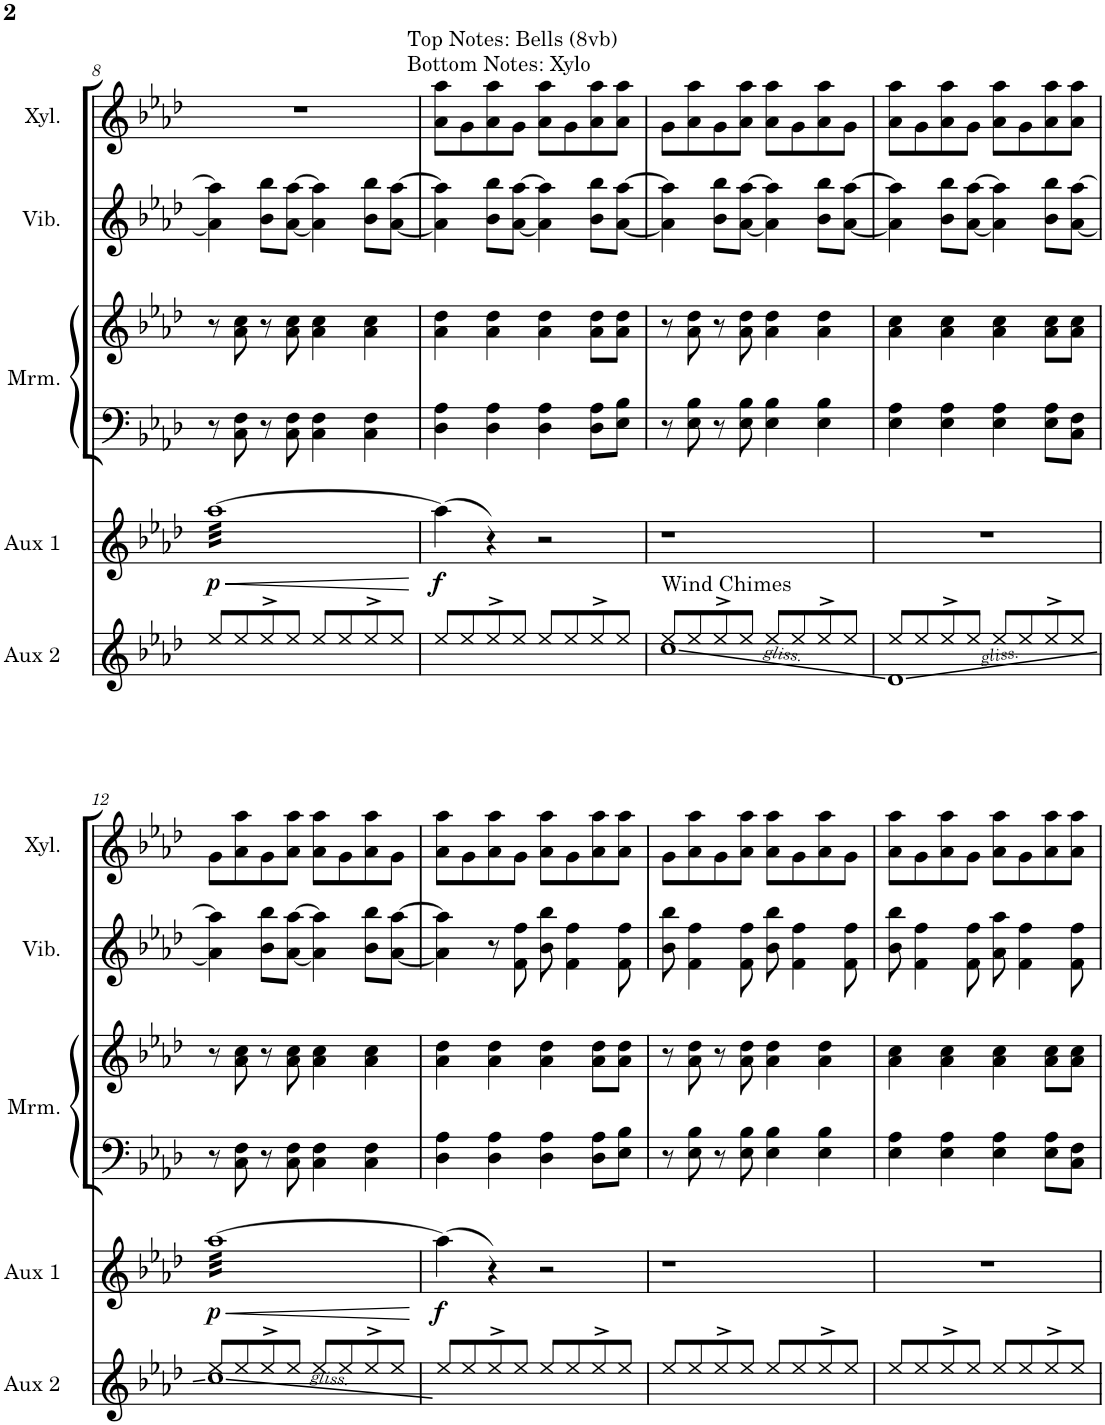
**kern	**kern	**dynam	**kern	**kern	**kern	**kern
*part5	*part4	*part4	*part3	*part3	*part2	*part1
*staff6	*staff5	*staff5	*staff4	*staff3	*staff2	*staff1
*I"Aux Percussion 2	*I"Aux Percussion 1	*	*I"Marimba	*	*I"Vibraphone	*I"Xylophone
*I'Aux 2	*I'Aux 1	*	*I'Mrm.	*	*I'Vib.	*I'Xyl.
!!LO:PB:g=z
*clefG2	*clefG2	*	*clefF4	*clefG2	*clefG2	*clefG2
*	*	*	*	*	*	*Trd-7c-12
*k[b-e-a-d-]	*k[b-e-a-d-]	*	*k[b-e-a-d-]	*k[b-e-a-d-]	*k[b-e-a-d-]	*k[b-e-a-d-]
*M4/4	*M4/4	*	*M4/4	*M4/4	*M4/4	*M4/4
=8	=8	=8	=8	=8	=8	=8
!	!	!LO:HP:b	!	!	!	!
!	!	!LO:DY:n=1:b	!	!	!	!
*	*tremolo	*	*	*	*	*
8ee-/L	[32aa-LLL	< p	8r	8r	4a-\] 4aa-\]	1r
.	32aa-	.	.	.	.	.
.	32aa-	.	.	.	.	.
.	32aa-	.	.	.	.	.
8ee-/	32aa-	.	8C\ 8F\	8a-\ 8cc\	.	.
.	32aa-	.	.	.	.	.
.	32aa-	.	.	.	.	.
.	32aa-	.	.	.	.	.
8ee-^>/	32aa-	.	8r	8r	8b-\ 8bb-\L	.
.	32aa-	.	.	.	.	.
.	32aa-	.	.	.	.	.
.	32aa-	.	.	.	.	.
8ee-/J	32aa-	.	8C\ 8F\	8a-\ 8cc\	[8a-\ [8aa-\J	.
.	32aa-	.	.	.	.	.
.	32aa-	.	.	.	.	.
.	32aa-	.	.	.	.	.
8ee-/L	32aa-	.	4C\ 4F\	4a-\ 4cc\	4a-\] 4aa-\]	.
.	32aa-	.	.	.	.	.
.	32aa-	.	.	.	.	.
.	32aa-	.	.	.	.	.
8ee-/	32aa-	.	.	.	.	.
.	32aa-	.	.	.	.	.
.	32aa-	.	.	.	.	.
.	32aa-	.	.	.	.	.
8ee-^>/	32aa-	.	4C\ 4F\	4a-\ 4cc\	8b-\ 8bb-\L	.
.	32aa-	.	.	.	.	.
.	32aa-	.	.	.	.	.
.	32aa-	.	.	.	.	.
8ee-/J	32aa-	.	.	.	[8a-\ [8aa-\J	.
.	32aa-	.	.	.	.	.
.	32aa-	.	.	.	.	.
.	32aa-JJJ	.	.	.	.	.
*	*Xtremolo	*	*	*	*	*
.	.	[	.	.	.	.
=9	=9	=9	=9	=9	=9	=9
!	!	!	!	!	!	!LO:TX:a:t=Top Notes&colon; Bells (8vb)
!	!	!	!	!	!	!LO:TX:a:t=Bottom Notes&colon; Xylo
!	!	!LO:DY:b	!	!	!	!
8ee-/L	(4aa-\]	f	4D-\ 4A-\	4a-\ 4dd-\	4a-\] 4aa-\]	8a-\ 8aa-\L
8ee-/	.	.	.	.	.	8g\
8ee-^>/	4r)	.	4D-\ 4A-\	4a-\ 4dd-\	8b-\ 8bb-\L	8a-\ 8aa-\
8ee-/J	.	.	.	.	[8a-\ [8aa-\J	8g\J
8ee-/L	2r	.	4D-\ 4A-\	4a-\ 4dd-\	4a-\] 4aa-\]	8a-\ 8aa-\L
8ee-/	.	.	.	.	.	8g\
8ee-^>/	.	.	8D-\ 8A-\L	8a-\ 8dd-\L	8b-\ 8bb-\L	8a-\ 8aa-\
8ee-/J	.	.	8E-\ 8B-\J	8a-\ 8dd-\J	[8a-\ [8aa-\J	8a-\ 8aa-\J
=10	=10	=10	=10	=10	=10	=10
*^	*	*	*	*	*	*
!LO:TX:a:t=Wind Chimes	!	!	!	!	!	!	!
8ee-/L	1cc	1r	.	8r	8r	4a-\] 4aa-\]	8g\L
8ee-/	.	.	.	8E-\ 8B-\	8a-\ 8dd-\	.	8a-\ 8aa-\
8ee-^>/	.	.	.	8r	8r	8b-\ 8bb-\L	8g\
8ee-/J	.	.	.	8E-\ 8B-\	8a-\ 8dd-\	[8a-\ [8aa-\J	8a-\ 8aa-\J
8ee-/L	.	.	.	4E-\ 4B-\	4a-\ 4dd-\	4a-\] 4aa-\]	8a-\ 8aa-\L
8ee-/	.	.	.	.	.	.	8g\
8ee-^>/	.	.	.	4E-\ 4B-\	4a-\ 4dd-\	8b-\ 8bb-\L	8a-\ 8aa-\
8ee-/J	.	.	.	.	.	[8a-\ [8aa-\J	8g\J
=11	=11	=11	=11	=11	=11	=11	=11
8ee-/L	1d-	1r	.	4E-\ 4A-\	4a-\ 4cc\	4a-\] 4aa-\]	8a-\ 8aa-\L
8ee-/	.	.	.	.	.	.	8g\
8ee-^>/	.	.	.	4E-\ 4A-\	4a-\ 4cc\	8b-\ 8bb-\L	8a-\ 8aa-\
8ee-/J	.	.	.	.	.	[8a-\ [8aa-\J	8g\J
8ee-/L	.	.	.	4E-\ 4A-\	4a-\ 4cc\	4a-\] 4aa-\]	8a-\ 8aa-\L
8ee-/	.	.	.	.	.	.	8g\
8ee-^>/	.	.	.	8E-\ 8A-\L	8a-\ 8cc\L	8b-\ 8bb-\L	8a-\ 8aa-\
8ee-/J	.	.	.	8C\ 8F\J	8a-\ 8cc\J	[8a-\ [8aa-\J	8a-\ 8aa-\J
!!LO:LB:g=z
=12	=12	=12	=12	=12	=12	=12	=12
!	!	!	!LO:HP:b	!	!	!	!
!	!	!	!LO:DY:n=1:b	!	!	!	!
*	*	*tremolo	*	*	*	*	*
8ee-/L	1cc	[32aa-LLL	< p	8r	8r	4a-\] 4aa-\]	8g\L
.	.	32aa-	.	.	.	.	.
.	.	32aa-	.	.	.	.	.
.	.	32aa-	.	.	.	.	.
8ee-/	.	32aa-	.	8C\ 8F\	8a-\ 8cc\	.	8a-\ 8aa-\
.	.	32aa-	.	.	.	.	.
.	.	32aa-	.	.	.	.	.
.	.	32aa-	.	.	.	.	.
8ee-^>/	.	32aa-	.	8r	8r	8b-\ 8bb-\L	8g\
.	.	32aa-	.	.	.	.	.
.	.	32aa-	.	.	.	.	.
.	.	32aa-	.	.	.	.	.
8ee-/J	.	32aa-	.	8C\ 8F\	8a-\ 8cc\	[8a-\ [8aa-\J	8a-\ 8aa-\J
.	.	32aa-	.	.	.	.	.
.	.	32aa-	.	.	.	.	.
.	.	32aa-	.	.	.	.	.
8ee-/L	.	32aa-	.	4C\ 4F\	4a-\ 4cc\	4a-\] 4aa-\]	8a-\ 8aa-\L
.	.	32aa-	.	.	.	.	.
.	.	32aa-	.	.	.	.	.
.	.	32aa-	.	.	.	.	.
8ee-/	.	32aa-	.	.	.	.	8g\
.	.	32aa-	.	.	.	.	.
.	.	32aa-	.	.	.	.	.
.	.	32aa-	.	.	.	.	.
8ee-^>/	.	32aa-	.	4C\ 4F\	4a-\ 4cc\	8b-\ 8bb-\L	8a-\ 8aa-\
.	.	32aa-	.	.	.	.	.
.	.	32aa-	.	.	.	.	.
.	.	32aa-	.	.	.	.	.
8ee-/J	.	32aa-	.	.	.	[8a-\ [8aa-\J	8g\J
.	.	32aa-	.	.	.	.	.
.	.	32aa-	.	.	.	.	.
.	.	32aa-JJJ	.	.	.	.	.
*	*	*Xtremolo	*	*	*	*	*
*v	*v	*	*	*	*	*	*
.	.	[	.	.	.	.
=13	=13	=13	=13	=13	=13	=13
*^	*	*	*	*	*	*
!	!	!	!LO:DY:b	!	!	!	!
8ee-/L	1f	(4aa-\]	f	4D-\ 4A-\	4a-\ 4dd-\	4a-\] 4aa-\]	8a-\ 8aa-\L
8ee-/	.	.	.	.	.	.	8g\
8ee-^>/	.	4r)	.	4D-\ 4A-\	4a-\ 4dd-\	8r	8a-\ 8aa-\
8ee-/J	.	.	.	.	.	8f\ 8ff\	8g\J
8ee-/L	.	2r	.	4D-\ 4A-\	4a-\ 4dd-\	8b-\ 8bb-\	8a-\ 8aa-\L
8ee-/	.	.	.	.	.	4f\ 4ff\	8g\
8ee-^>/	.	.	.	8D-\ 8A-\L	8a-\ 8dd-\L	.	8a-\ 8aa-\
8ee-/J	.	.	.	8E-\ 8B-\J	8a-\ 8dd-\J	8f\ 8ff\	8a-\ 8aa-\J
*v	*v	*	*	*	*	*	*
=14	=14	=14	=14	=14	=14	=14
8ee-/L	1r	.	8r	8r	8b-\ 8bb-\	8g\L
8ee-/	.	.	8E-\ 8B-\	8a-\ 8dd-\	4f\ 4ff\	8a-\ 8aa-\
8ee-^>/	.	.	8r	8r	.	8g\
8ee-/J	.	.	8E-\ 8B-\	8a-\ 8dd-\	8f\ 8ff\	8a-\ 8aa-\J
8ee-/L	.	.	4E-\ 4B-\	4a-\ 4dd-\	8b-\ 8bb-\	8a-\ 8aa-\L
8ee-/	.	.	.	.	4f\ 4ff\	8g\
8ee-^>/	.	.	4E-\ 4B-\	4a-\ 4dd-\	.	8a-\ 8aa-\
8ee-/J	.	.	.	.	8f\ 8ff\	8g\J
=15	=15	=15	=15	=15	=15	=15
8ee-/L	1r	.	4E-\ 4A-\	4a-\ 4cc\	8b-\ 8bb-\	8a-\ 8aa-\L
8ee-/	.	.	.	.	4f\ 4ff\	8g\
8ee-^>/	.	.	4E-\ 4A-\	4a-\ 4cc\	.	8a-\ 8aa-\
8ee-/J	.	.	.	.	8f\ 8ff\	8g\J
8ee-/L	.	.	4E-\ 4A-\	4a-\ 4cc\	8a-\ 8aa-\	8a-\ 8aa-\L
8ee-/	.	.	.	.	4f\ 4ff\	8g\
8ee-^>/	.	.	8E-\ 8A-\L	8a-\ 8cc\L	.	8a-\ 8aa-\
8ee-/J	.	.	8C\ 8F\J	8a-\ 8cc\J	8f\ 8ff\	8a-\ 8aa-\J
=	=	=	=	=	=	=
*-	*-	*-	*-	*-	*-	*-
